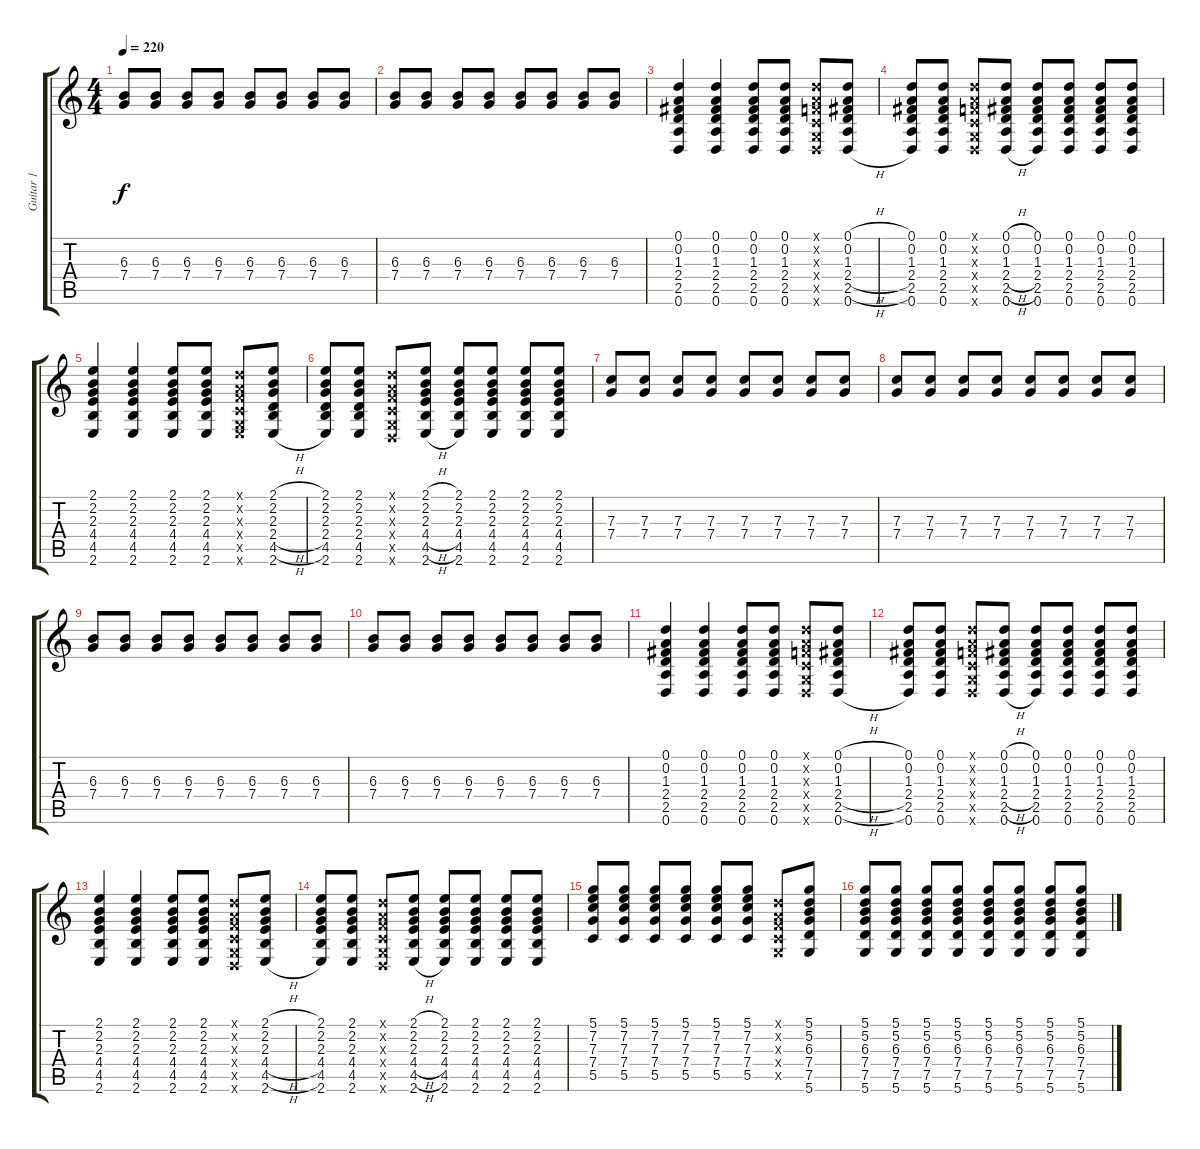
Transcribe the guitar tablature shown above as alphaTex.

\track ("Guitar 1" "Guitar 1") {instrument acousticguitarsteel}
\staff {score tabs}
\tuning (D4 A3 F3 C3 G2 D2) {hide}
\ts (4 4)
\tempo 220
\clef g2
\ks c
(6.3 7.4).8{dy f} (6.3 7.4).8 (6.3 7.4).8 (6.3 7.4).8 (6.3 7.4).8 (6.3 7.4).8 (6.3 7.4).8 (6.3 7.4).8 |
(6.3 7.4).8 (6.3 7.4).8 (6.3 7.4).8 (6.3 7.4).8 (6.3 7.4).8 (6.3 7.4).8 (6.3 7.4).8 (6.3 7.4).8 |
(0.1 0.2 1.3 2.4 2.5 0.6).4 (0.1 0.2 1.3 2.4 2.5 0.6).4 (0.1 0.2 1.3 2.4 2.5 0.6).8 (0.1 0.2 1.3 2.4 2.5 0.6).8 (0.1{x} 0.2{x} 0.3{x} 0.4{x} 0.5{x} 0.6{x}).8 (0.1{h} 0.2{h} 1.3{h} 2.4{h} 2.5{h} 0.6{h}).8 |
(0.1 0.2 1.3 2.4 2.5 0.6).8 (0.1 0.2 1.3 2.4 2.5 0.6).8 (0.1{x} 0.2{x} 0.3{x} 0.4{x} 0.5{x} 0.6{x}).8 (0.1{h} 0.2{h} 1.3{h} 2.4{h} 2.5{h} 0.6{h}).8 (0.1 0.2 1.3 2.4 2.5 0.6).8 (0.1 0.2 1.3 2.4 2.5 0.6).8 (0.1 0.2 1.3 2.4 2.5 0.6).8 (0.1 0.2 1.3 2.4 2.5 0.6).8 |
(2.1 2.2 2.3 4.4 4.5 2.6).4 (2.1 2.2 2.3 4.4 4.5 2.6).4 (2.1 2.2 2.3 4.4 4.5 2.6).8 (2.1 2.2 2.3 4.4 4.5 2.6).8 (0.1{x} 0.2{x} 0.3{x} 0.4{x} 0.5{x} 2.6{x}).8 (2.1{h} 2.2{h} 2.3{h} 2.4{h} 4.5{h} 2.6{h}).8 |
(2.1 2.2 2.3 2.4 4.5 2.6).8 (2.1 2.2 2.3 2.4 4.5 2.6).8 (0.1{x} 0.2{x} 0.3{x} 0.4{x} 0.5{x} 0.6{x}).8 (2.1{h} 2.2{h} 2.3{h} 4.4{h} 4.5{h} 2.6{h}).8 (2.1 2.2 2.3 4.4 4.5 2.6).8 (2.1 2.2 2.3 4.4 4.5 2.6).8 (2.1 2.2 2.3 4.4 4.5 2.6).8 (2.1 2.2 2.3 4.4 4.5 2.6).8 |
(7.3 7.4).8 (7.3 7.4).8 (7.3 7.4).8 (7.3 7.4).8 (7.3 7.4).8 (7.3 7.4).8 (7.3 7.4).8 (7.3 7.4).8 |
(7.3 7.4).8 (7.3 7.4).8 (7.3 7.4).8 (7.3 7.4).8 (7.3 7.4).8 (7.3 7.4).8 (7.3 7.4).8 (7.3 7.4).8 |
(6.3 7.4).8 (6.3 7.4).8 (6.3 7.4).8 (6.3 7.4).8 (6.3 7.4).8 (6.3 7.4).8 (6.3 7.4).8 (6.3 7.4).8 |
(6.3 7.4).8 (6.3 7.4).8 (6.3 7.4).8 (6.3 7.4).8 (6.3 7.4).8 (6.3 7.4).8 (6.3 7.4).8 (6.3 7.4).8 |
(0.1 0.2 1.3 2.4 2.5 0.6).4 (0.1 0.2 1.3 2.4 2.5 0.6).4 (0.1 0.2 1.3 2.4 2.5 0.6).8 (0.1 0.2 1.3 2.4 2.5 0.6).8 (0.1{x} 0.2{x} 0.3{x} 0.4{x} 0.5{x} 0.6{x}).8 (0.1{h} 0.2{h} 1.3{h} 2.4{h} 2.5{h} 0.6{h}).8 |
(0.1 0.2 1.3 2.4 2.5 0.6).8 (0.1 0.2 1.3 2.4 2.5 0.6).8 (0.1{x} 0.2{x} 0.3{x} 0.4{x} 0.5{x} 0.6{x}).8 (0.1{h} 0.2 1.3{h} 2.4{h} 2.5{h} 0.6{h}).8 (0.1 0.2 1.3 2.4 2.5 0.6).8 (0.1 0.2 1.3 2.4 2.5 0.6).8 (0.1 0.2 1.3 2.4 2.5 0.6).8 (0.1 0.2 1.3 2.4 2.5 0.6).8 |
(2.1 2.2 2.3 4.4 4.5 2.6).4 (2.1 2.2 2.3 4.4 4.5 2.6).4 (2.1 2.2 2.3 4.4 4.5 2.6).8 (2.1 2.2 2.3 4.4 4.5 2.6).8 (0.1{x} 0.2{x} 0.3{x} 0.4{x} 0.5{x} 0.6{x}).8 (2.1{h} 2.2{h} 2.3{h} 4.4{h} 4.5{h} 2.6{h}).8 |
(2.1 2.2 2.3 4.4 4.5 2.6).8 (2.1 2.2 2.3 4.4 4.5 2.6).8 (0.1{x} 0.2{x} 0.3{x} 0.4{x} 0.5{x} 0.6{x}).8 (2.1{h} 2.2{h} 2.3{h} 4.4{h} 4.5{h} 2.6{h}).8 (2.1 2.2 2.3 4.4 4.5 2.6).8 (2.1 2.2 2.3 4.4 4.5 2.6).8 (2.1 2.2 2.3 4.4 4.5 2.6).8 (2.1 2.2 2.3 4.4 4.5 2.6).8 |
(5.1 7.2 7.3 7.4 5.5).8 (5.1 7.2 7.3 7.4 5.5).8 (5.1 7.2 7.3 7.4 5.5).8 (5.1 7.2 7.3 7.4 5.5).8 (5.1 7.2 7.3 7.4 5.5).8 (5.1 7.2 7.3 7.4 5.5).8 (0.1{x} 0.2{x} 0.3{x} 0.4{x} 0.5{x}).8 (5.1 5.2 6.3 7.4 7.5 5.6).8 |
(5.1 5.2 6.3 7.4 7.5 5.6).8 (5.1 5.2 6.3 7.4 7.5 5.6).8 (5.1 5.2 6.3 7.4 7.5 5.6).8 (5.1 5.2 6.3 7.4 7.5 5.6).8 (5.1 5.2 6.3 7.4 7.5 5.6).8 (5.1 5.2 6.3 7.4 7.5 5.6).8 (5.1 5.2 6.3 7.4 7.5 5.6).8 (5.1 5.2 6.3 7.4 7.5 5.6).8
